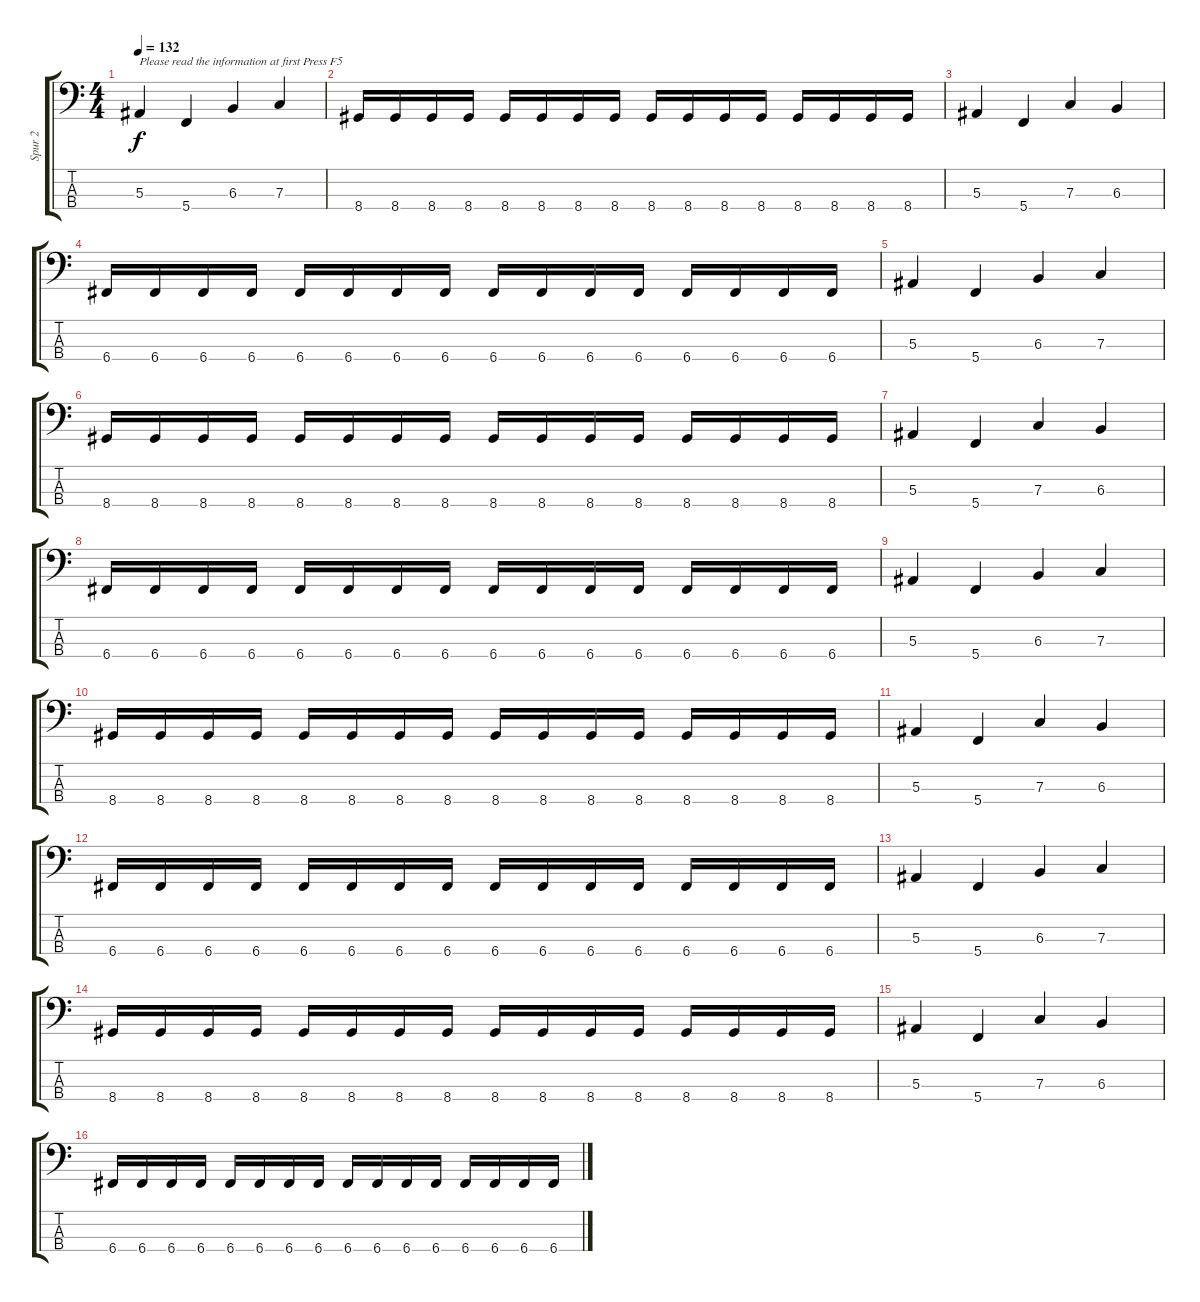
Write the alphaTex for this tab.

\track ("Spur 2" "Spur 2") {instrument electricbassfinger}
\staff {score tabs}
\tuning (Eb2 Bb1 F1 C1) {hide}
\ts (4 4)
\tempo 132
\clef f4
\ks c
5.3.4{txt "Please read the information at first Press F5" dy f instrument electricbassfinger} 5.4.4 6.3.4 7.3.4 |
8.4.16 8.4.16 8.4.16 8.4.16 8.4.16 8.4.16 8.4.16 8.4.16 8.4.16 8.4.16 8.4.16 8.4.16 8.4.16 8.4.16 8.4.16 8.4.16 |
5.3.4 5.4.4 7.3.4 6.3.4 |
6.4.16 6.4.16 6.4.16 6.4.16 6.4.16 6.4.16 6.4.16 6.4.16 6.4.16 6.4.16 6.4.16 6.4.16 6.4.16 6.4.16 6.4.16 6.4.16 |
5.3.4 5.4.4 6.3.4 7.3.4 |
8.4.16 8.4.16 8.4.16 8.4.16 8.4.16 8.4.16 8.4.16 8.4.16 8.4.16 8.4.16 8.4.16 8.4.16 8.4.16 8.4.16 8.4.16 8.4.16 |
5.3.4 5.4.4 7.3.4 6.3.4 |
6.4.16 6.4.16 6.4.16 6.4.16 6.4.16 6.4.16 6.4.16 6.4.16 6.4.16 6.4.16 6.4.16 6.4.16 6.4.16 6.4.16 6.4.16 6.4.16 |
5.3.4 5.4.4 6.3.4 7.3.4 |
8.4.16 8.4.16 8.4.16 8.4.16 8.4.16 8.4.16 8.4.16 8.4.16 8.4.16 8.4.16 8.4.16 8.4.16 8.4.16 8.4.16 8.4.16 8.4.16 |
5.3.4 5.4.4 7.3.4 6.3.4 |
6.4.16 6.4.16 6.4.16 6.4.16 6.4.16 6.4.16 6.4.16 6.4.16 6.4.16 6.4.16 6.4.16 6.4.16 6.4.16 6.4.16 6.4.16 6.4.16 |
5.3.4 5.4.4 6.3.4 7.3.4 |
8.4.16 8.4.16 8.4.16 8.4.16 8.4.16 8.4.16 8.4.16 8.4.16 8.4.16 8.4.16 8.4.16 8.4.16 8.4.16 8.4.16 8.4.16 8.4.16 |
5.3.4 5.4.4 7.3.4 6.3.4 |
6.4.16 6.4.16 6.4.16 6.4.16 6.4.16 6.4.16 6.4.16 6.4.16 6.4.16 6.4.16 6.4.16 6.4.16 6.4.16 6.4.16 6.4.16 6.4.16
